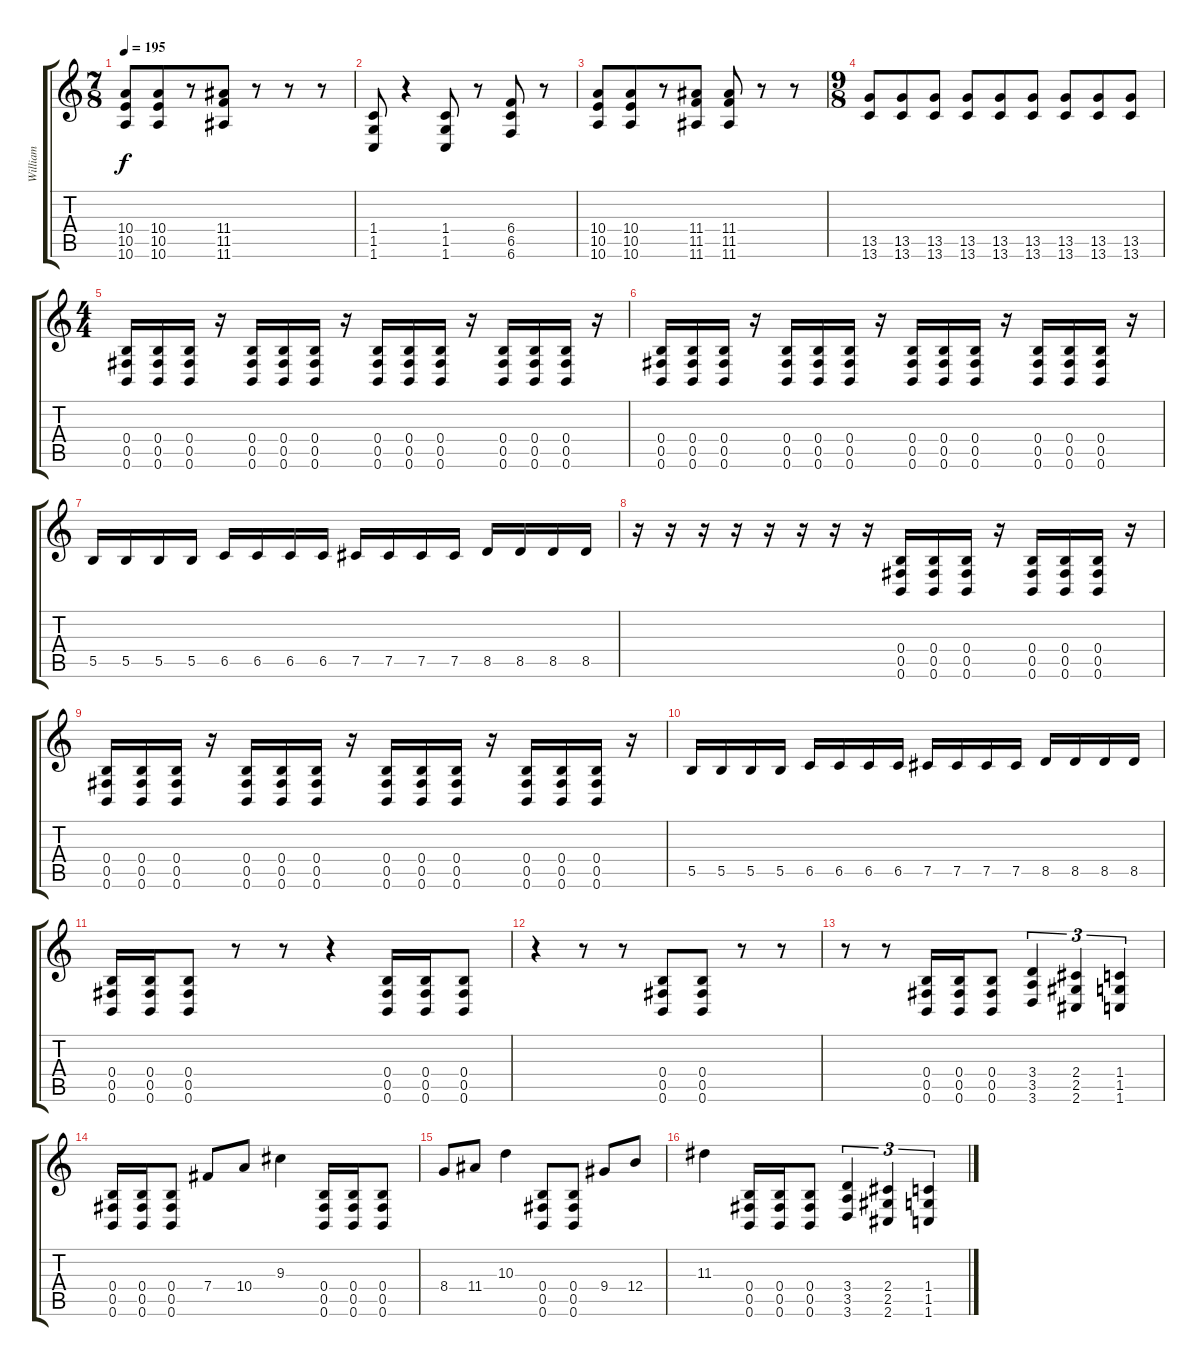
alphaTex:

\track ("William" "William") {instrument overdrivenguitar}
\staff {score tabs}
\tuning (Db4 Ab3 E3 B2 Gb2 B1) {hide}
\ts (7 8)
\tempo 195
\clef g2
\ks c
(10.4 10.5 10.6).8{dy f} (10.4 10.5 10.6).8 r.8 (11.4 11.5 11.6).8 r.8 r.8 r.8 |
(1.4 1.5 1.6).8 r.4 (1.4 1.5 1.6).8 r.8 (6.4 6.5 6.6).8 r.8 |
(10.4 10.5 10.6).8 (10.4 10.5 10.6).8 r.8 (11.4 11.5 11.6).8 (11.4 11.5 11.6).8 r.8 r.8 |
\ts (9 8)
(13.5 13.6).8 (13.5 13.6).8 (13.5 13.6).8 (13.5 13.6).8 (13.5 13.6).8 (13.5 13.6).8 (13.5 13.6).8 (13.5 13.6).8 (13.5 13.6).8 |
\ts (4 4)
(0.4 0.5 0.6).16 (0.4 0.5 0.6).16 (0.4 0.5 0.6).16 r.16 (0.4 0.5 0.6).16 (0.4 0.5 0.6).16 (0.4 0.5 0.6).16 r.16 (0.4 0.5 0.6).16 (0.4 0.5 0.6).16 (0.4 0.5 0.6).16 r.16 (0.4 0.5 0.6).16 (0.4 0.5 0.6).16 (0.4 0.5 0.6).16 r.16 |
(0.4 0.5 0.6).16 (0.4 0.5 0.6).16 (0.4 0.5 0.6).16 r.16 (0.4 0.5 0.6).16 (0.4 0.5 0.6).16 (0.4 0.5 0.6).16 r.16 (0.4 0.5 0.6).16 (0.4 0.5 0.6).16 (0.4 0.5 0.6).16 r.16 (0.4 0.5 0.6).16 (0.4 0.5 0.6).16 (0.4 0.5 0.6).16 r.16 |
5.5.16 5.5.16 5.5.16 5.5.16 6.5.16 6.5.16 6.5.16 6.5.16 7.5.16 7.5.16 7.5.16 7.5.16 8.5.16 8.5.16 8.5.16 8.5.16 |
r.16 r.16 r.16 r.16 r.16 r.16 r.16 r.16 (0.4 0.5 0.6).16 (0.4 0.5 0.6).16 (0.4 0.5 0.6).16 r.16 (0.4 0.5 0.6).16 (0.4 0.5 0.6).16 (0.4 0.5 0.6).16 r.16 |
(0.4 0.5 0.6).16 (0.4 0.5 0.6).16 (0.4 0.5 0.6).16 r.16 (0.4 0.5 0.6).16 (0.4 0.5 0.6).16 (0.4 0.5 0.6).16 r.16 (0.4 0.5 0.6).16 (0.4 0.5 0.6).16 (0.4 0.5 0.6).16 r.16 (0.4 0.5 0.6).16 (0.4 0.5 0.6).16 (0.4 0.5 0.6).16 r.16 |
5.5.16 5.5.16 5.5.16 5.5.16 6.5.16 6.5.16 6.5.16 6.5.16 7.5.16 7.5.16 7.5.16 7.5.16 8.5.16 8.5.16 8.5.16 8.5.16 |
(0.4 0.5 0.6).16 (0.4 0.5 0.6).16 (0.4 0.5 0.6).8 r.8 r.8 r.4 (0.4 0.5 0.6).16 (0.4 0.5 0.6).16 (0.4 0.5 0.6).8 |
r.4 r.8 r.8 (0.4 0.5 0.6).8 (0.4 0.5 0.6).8 r.8 r.8 |
r.8 r.8 (0.4 0.5 0.6).16 (0.4 0.5 0.6).16 (0.4 0.5 0.6).8 (3.4 3.5 3.6).4{tu (3 2)} (2.4 2.5 2.6).4{tu (3 2)} (1.4 1.5 1.6).4{tu (3 2)} |
(0.4 0.5 0.6).16 (0.4 0.5 0.6).16 (0.4 0.5 0.6).8 7.4.8 10.4.8 9.3.4 (0.4 0.5 0.6).16 (0.4 0.5 0.6).16 (0.4 0.5 0.6).8 |
8.4.8 11.4.8 10.3.4 (0.4 0.5 0.6).8 (0.4 0.5 0.6).8 9.4.8 12.4.8 |
11.3.4 (0.4 0.5 0.6).16 (0.4 0.5 0.6).16 (0.4 0.5 0.6).8 (3.4 3.5 3.6).4{tu (3 2)} (2.4 2.5 2.6).4{tu (3 2)} (1.4 1.5 1.6).4{tu (3 2)}
